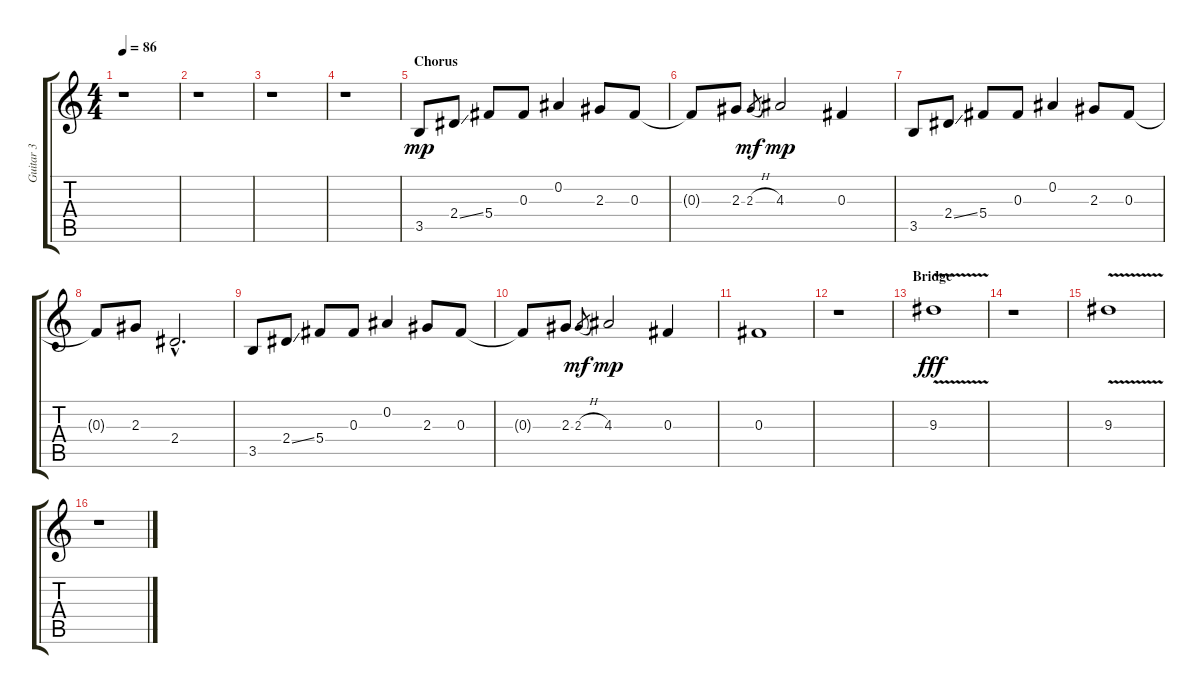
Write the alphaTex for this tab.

\track ("Guitar 3" "Guitar 3") {instrument electricguitarjazz}
\staff {score tabs}
\tuning (Eb4 Bb3 Gb3 Db3 Ab2 Eb2) {hide}
\ts (4 4)
\tempo 86
\clef g2
\ks c
r.1{dy mp} |
r.1 |
r.1 |
r.1 |
\section ("" "Chorus")
3.5.8 2.4{ss}.8 5.4.8 0.3.8 0.2.4 2.3.8 0.3.8 |
0.3{t}.8 2.3.8 2.3{h}.8{gr dy mf} 4.3.2{dy mp} 0.3.4 |
3.5.8 2.4{ss}.8 5.4.8 0.3.8 0.2.4 2.3.8 0.3.8 |
0.3{t}.8 2.3.8 2.4{hac}.2{d} |
3.5.8 2.4{ss}.8 5.4.8 0.3.8 0.2.4 2.3.8 0.3.8 |
0.3{t}.8 2.3.8 2.3{h}.8{gr dy mf} 4.3.2{dy mp} 0.3.4 |
0.3.1 |
r.1 |
\section ("" "Bridge")
9.3{v}.1{dy fff} |
r.1 |
9.3{v}.1 |
r.1
